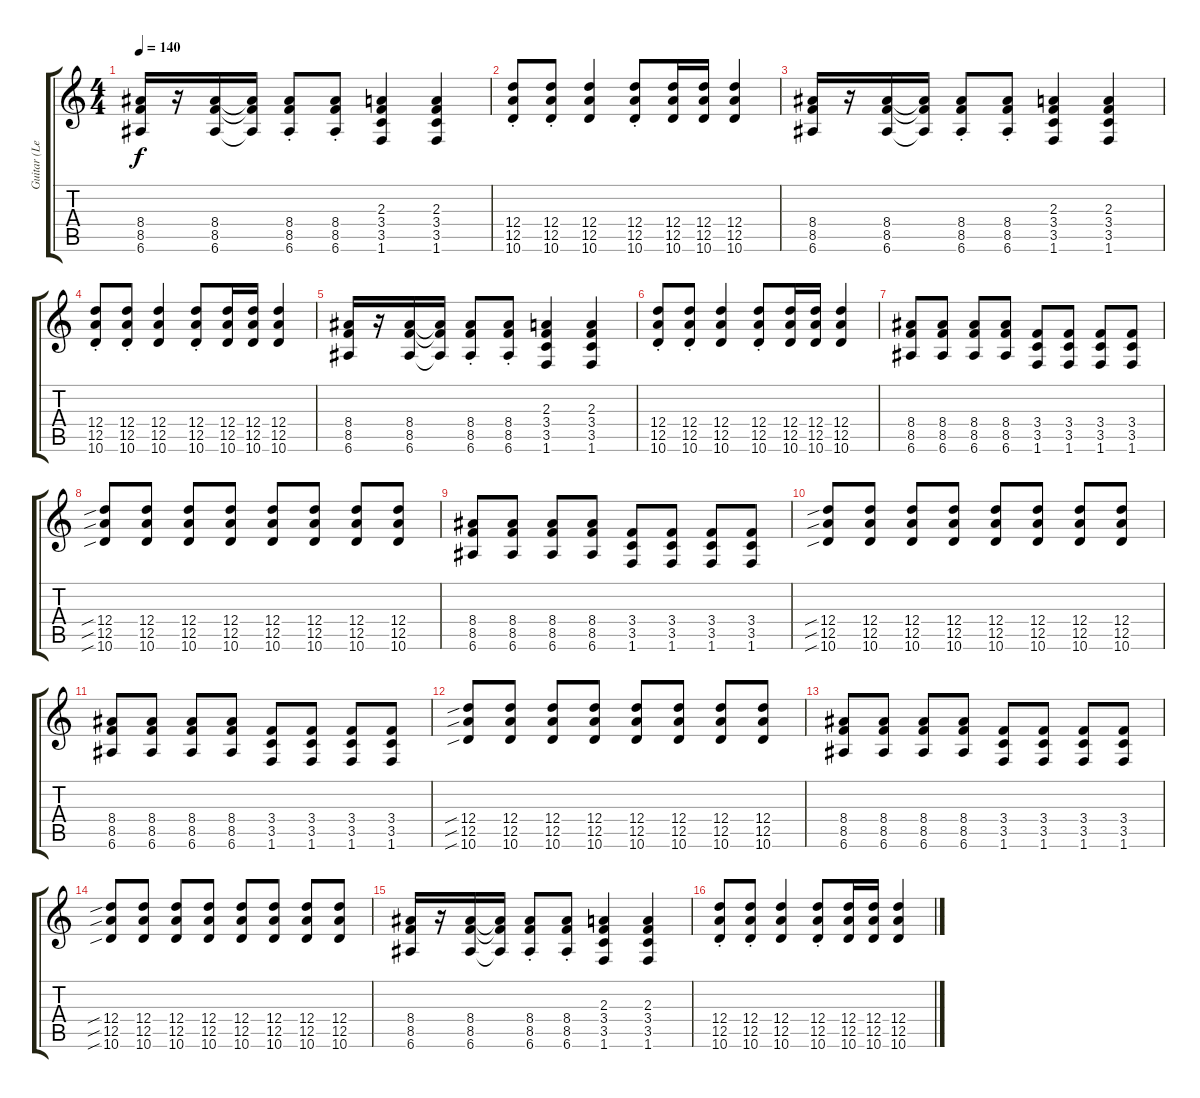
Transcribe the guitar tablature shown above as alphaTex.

\track ("Guitar (Left)" "Guitar (Le") {instrument overdrivenguitar}
\staff {score tabs}
\tuning (E4 B3 G3 D3 A2 E2) {hide}
\ts (4 4)
\tempo 140
\clef g2
\ks c
(8.4 8.5 6.6).16{dy f} r.16 (8.4 8.5 6.6).16 (8.4{t} 8.5{t} 6.6{t}).16 (8.4{st} 8.5{st} 6.6{st}).8 (8.4{st} 8.5{st} 6.6{st}).8 (2.3 3.4 3.5 1.6).4 (2.3 3.4 3.5 1.6).4 |
(12.4{st} 12.5{st} 10.6{st}).8 (12.4{st} 12.5{st} 10.6{st}).8 (12.4 12.5 10.6).4 (12.4{st} 12.5{st} 10.6{st}).8 (12.4 12.5 10.6).16 (12.4 12.5 10.6).16 (12.4 12.5 10.6).4 |
(8.4 8.5 6.6).16 r.16 (8.4 8.5 6.6).16 (8.4{t} 8.5{t} 6.6{t}).16 (8.4{st} 8.5{st} 6.6{st}).8 (8.4{st} 8.5{st} 6.6{st}).8 (2.3 3.4 3.5 1.6).4 (2.3 3.4 3.5 1.6).4 |
(12.4{st} 12.5{st} 10.6{st}).8 (12.4{st} 12.5{st} 10.6{st}).8 (12.4 12.5 10.6).4 (12.4{st} 12.5{st} 10.6{st}).8 (12.4 12.5 10.6).16 (12.4 12.5 10.6).16 (12.4 12.5 10.6).4 |
(8.4 8.5 6.6).16 r.16 (8.4 8.5 6.6).16 (8.4{t} 8.5{t} 6.6{t}).16 (8.4{st} 8.5{st} 6.6{st}).8 (8.4{st} 8.5{st} 6.6{st}).8 (2.3 3.4 3.5 1.6).4 (2.3 3.4 3.5 1.6).4 |
(12.4{st} 12.5{st} 10.6{st}).8 (12.4{st} 12.5{st} 10.6{st}).8 (12.4 12.5 10.6).4 (12.4{st} 12.5{st} 10.6{st}).8 (12.4 12.5 10.6).16 (12.4 12.5 10.6).16 (12.4 12.5 10.6).4 |
(8.4 8.5 6.6).8 (8.4 8.5 6.6).8 (8.4 8.5 6.6).8 (8.4 8.5 6.6).8 (3.4 3.5 1.6).8 (3.4 3.5 1.6).8 (3.4 3.5 1.6).8 (3.4 3.5 1.6).8 |
(12.4{sib} 12.5{sib} 10.6{sib}).8 (12.4 12.5 10.6).8 (12.4 12.5 10.6).8 (12.4 12.5 10.6).8 (12.4 12.5 10.6).8 (12.4 12.5 10.6).8 (12.4 12.5 10.6).8 (12.4 12.5 10.6).8 |
(8.4 8.5 6.6).8 (8.4 8.5 6.6).8 (8.4 8.5 6.6).8 (8.4 8.5 6.6).8 (3.4 3.5 1.6).8 (3.4 3.5 1.6).8 (3.4 3.5 1.6).8 (3.4 3.5 1.6).8 |
(12.4{sib} 12.5{sib} 10.6{sib}).8 (12.4 12.5 10.6).8 (12.4 12.5 10.6).8 (12.4 12.5 10.6).8 (12.4 12.5 10.6).8 (12.4 12.5 10.6).8 (12.4 12.5 10.6).8 (12.4 12.5 10.6).8 |
(8.4 8.5 6.6).8 (8.4 8.5 6.6).8 (8.4 8.5 6.6).8 (8.4 8.5 6.6).8 (3.4 3.5 1.6).8 (3.4 3.5 1.6).8 (3.4 3.5 1.6).8 (3.4 3.5 1.6).8 |
(12.4{sib} 12.5{sib} 10.6{sib}).8 (12.4 12.5 10.6).8 (12.4 12.5 10.6).8 (12.4 12.5 10.6).8 (12.4 12.5 10.6).8 (12.4 12.5 10.6).8 (12.4 12.5 10.6).8 (12.4 12.5 10.6).8 |
(8.4 8.5 6.6).8 (8.4 8.5 6.6).8 (8.4 8.5 6.6).8 (8.4 8.5 6.6).8 (3.4 3.5 1.6).8 (3.4 3.5 1.6).8 (3.4 3.5 1.6).8 (3.4 3.5 1.6).8 |
(12.4{sib} 12.5{sib} 10.6{sib}).8 (12.4 12.5 10.6).8 (12.4 12.5 10.6).8 (12.4 12.5 10.6).8 (12.4 12.5 10.6).8 (12.4 12.5 10.6).8 (12.4 12.5 10.6).8 (12.4 12.5 10.6).8 |
(8.4 8.5 6.6).16 r.16 (8.4 8.5 6.6).16 (8.4{t} 8.5{t} 6.6{t}).16 (8.4{st} 8.5{st} 6.6{st}).8 (8.4{st} 8.5{st} 6.6{st}).8 (2.3 3.4 3.5 1.6).4 (2.3 3.4 3.5 1.6).4 |
(12.4{st} 12.5{st} 10.6{st}).8 (12.4{st} 12.5{st} 10.6{st}).8 (12.4 12.5 10.6).4 (12.4{st} 12.5{st} 10.6{st}).8 (12.4 12.5 10.6).16 (12.4 12.5 10.6).16 (12.4 12.5 10.6).4
